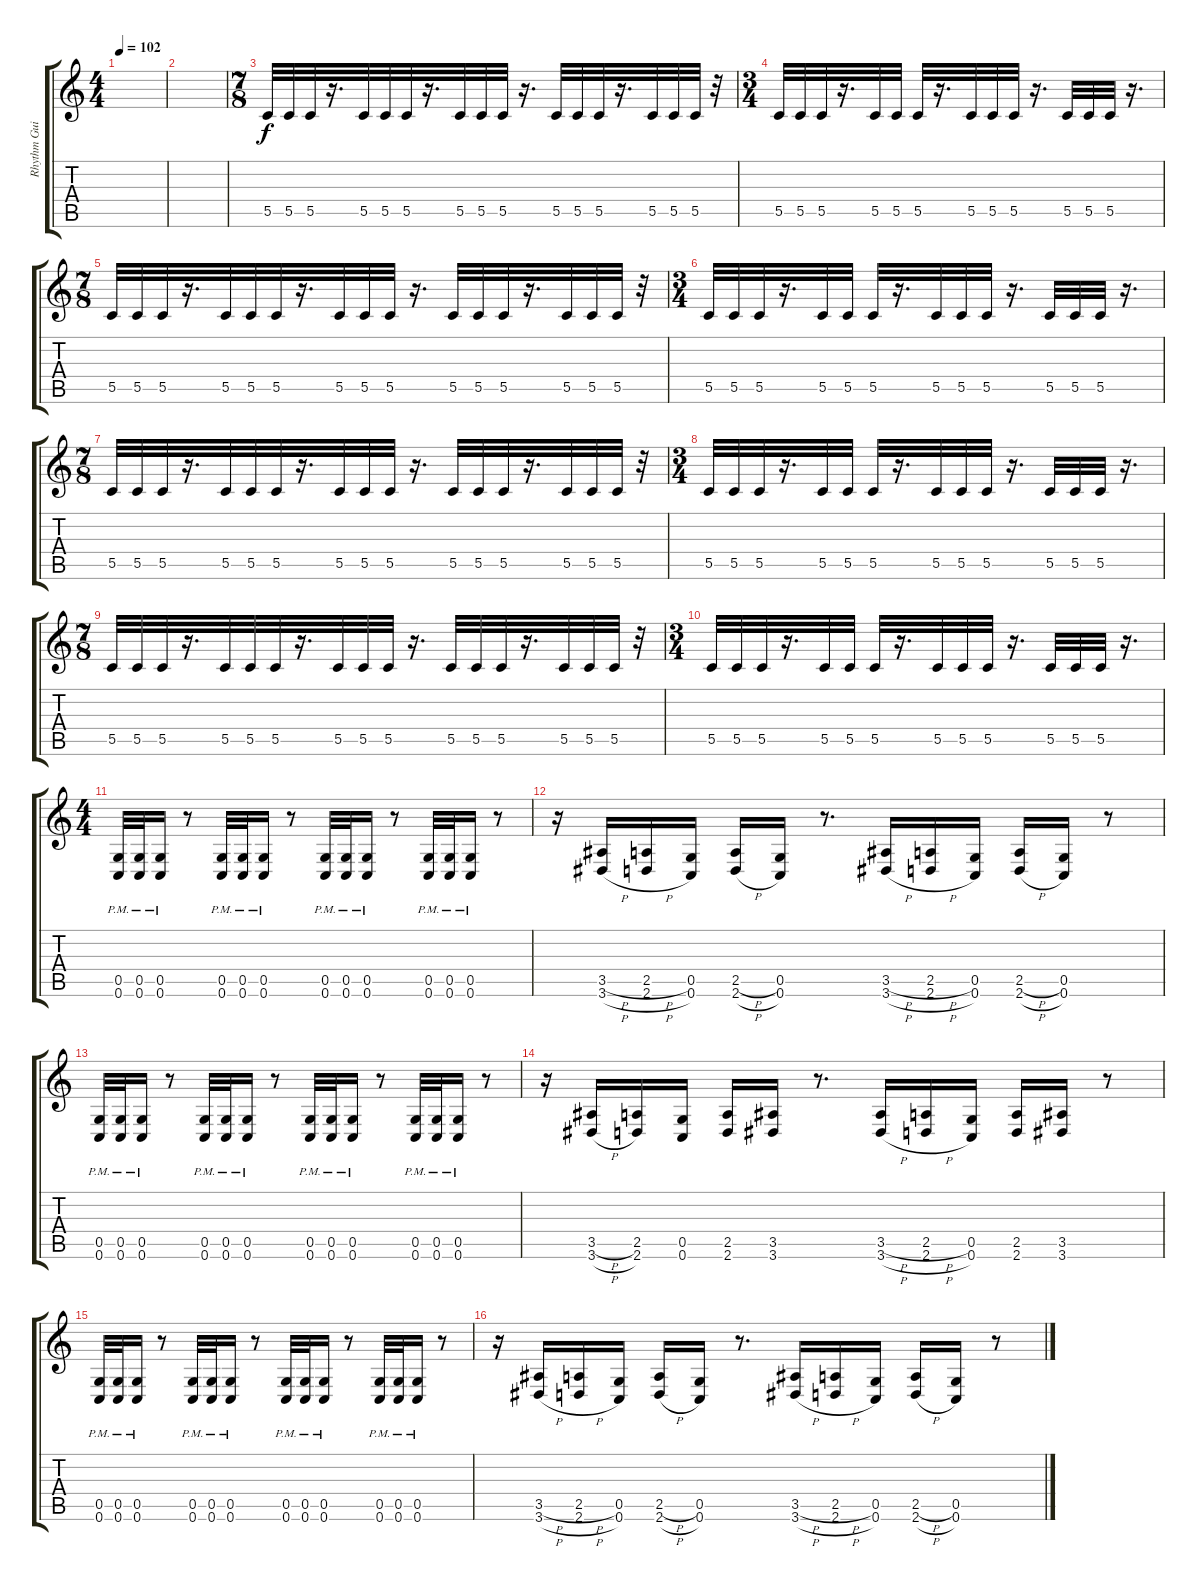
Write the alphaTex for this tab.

\track ("Rhythm Guitar" "Rhythm Gui") {instrument distortionguitar}
\staff {score tabs}
\tuning (D4 A3 F3 C3 G2 C2) {hide}
\ts (4 4)
\tempo 102
\clef g2
\ks c
|
|
\ts (7 8)
5.5.32 5.5.32 5.5.32 r.16{d} 5.5.32 5.5.32 5.5.32 r.16{d} 5.5.32 5.5.32 5.5.32 r.16{d} 5.5.32 5.5.32 5.5.32 r.16{d} 5.5.32 5.5.32 5.5.32 r.32 |
\ts (3 4)
5.5.32 5.5.32 5.5.32 r.16{d} 5.5.32 5.5.32 5.5.32 r.16{d} 5.5.32 5.5.32 5.5.32 r.16{d} 5.5.32 5.5.32 5.5.32 r.16{d} |
\ts (7 8)
5.5.32 5.5.32 5.5.32 r.16{d} 5.5.32 5.5.32 5.5.32 r.16{d} 5.5.32 5.5.32 5.5.32 r.16{d} 5.5.32 5.5.32 5.5.32 r.16{d} 5.5.32 5.5.32 5.5.32 r.32 |
\ts (3 4)
5.5.32 5.5.32 5.5.32 r.16{d} 5.5.32 5.5.32 5.5.32 r.16{d} 5.5.32 5.5.32 5.5.32 r.16{d} 5.5.32 5.5.32 5.5.32 r.16{d} |
\ts (7 8)
5.5.32 5.5.32 5.5.32 r.16{d} 5.5.32 5.5.32 5.5.32 r.16{d} 5.5.32 5.5.32 5.5.32 r.16{d} 5.5.32 5.5.32 5.5.32 r.16{d} 5.5.32 5.5.32 5.5.32 r.32 |
\ts (3 4)
5.5.32 5.5.32 5.5.32 r.16{d} 5.5.32 5.5.32 5.5.32 r.16{d} 5.5.32 5.5.32 5.5.32 r.16{d} 5.5.32 5.5.32 5.5.32 r.16{d} |
\ts (7 8)
5.5.32 5.5.32 5.5.32 r.16{d} 5.5.32 5.5.32 5.5.32 r.16{d} 5.5.32 5.5.32 5.5.32 r.16{d} 5.5.32 5.5.32 5.5.32 r.16{d} 5.5.32 5.5.32 5.5.32 r.32 |
\ts (3 4)
5.5.32 5.5.32 5.5.32 r.16{d} 5.5.32 5.5.32 5.5.32 r.16{d} 5.5.32 5.5.32 5.5.32 r.16{d} 5.5.32 5.5.32 5.5.32 r.16{d} |
\ts (4 4)
(0.5{pm} 0.6{pm}).32 (0.5{pm} 0.6{pm}).32 (0.5{pm} 0.6{pm}).16 r.8 (0.5{pm} 0.6{pm}).32 (0.5{pm} 0.6{pm}).32 (0.5{pm} 0.6{pm}).16 r.8 (0.5{pm} 0.6{pm}).32 (0.5{pm} 0.6{pm}).32 (0.5{pm} 0.6{pm}).16 r.8 (0.5{pm} 0.6{pm}).32 (0.5{pm} 0.6{pm}).32 (0.5{pm} 0.6{pm}).16 r.8 |
r.16 (3.5{h} 3.6{h}).16 (2.5{h} 2.6{h}).16 (0.5 0.6).16 (2.5{h} 2.6{h}).16 (0.5 0.6).16 r.8{d} (3.5{h} 3.6{h}).16 (2.5{h} 2.6{h}).16 (0.5 0.6).16 (2.5{h} 2.6{h}).16 (0.5 0.6).16 r.8 |
(0.5{pm} 0.6{pm}).32 (0.5{pm} 0.6{pm}).32 (0.5{pm} 0.6{pm}).16 r.8 (0.5{pm} 0.6{pm}).32 (0.5{pm} 0.6{pm}).32 (0.5{pm} 0.6{pm}).16 r.8 (0.5{pm} 0.6{pm}).32 (0.5{pm} 0.6{pm}).32 (0.5{pm} 0.6{pm}).16 r.8 (0.5{pm} 0.6{pm}).32 (0.5{pm} 0.6{pm}).32 (0.5{pm} 0.6{pm}).16 r.8 |
r.16 (3.5{h} 3.6{h}).16 (2.5 2.6).16 (0.5 0.6).16 (2.5 2.6).16 (3.5 3.6).16 r.8{d} (3.5{h} 3.6{h}).16 (2.5{h} 2.6{h}).16 (0.5 0.6).16 (2.5 2.6).16 (3.5 3.6).16 r.8 |
(0.5{pm} 0.6{pm}).32 (0.5{pm} 0.6{pm}).32 (0.5{pm} 0.6{pm}).16 r.8 (0.5{pm} 0.6{pm}).32 (0.5{pm} 0.6{pm}).32 (0.5{pm} 0.6{pm}).16 r.8 (0.5{pm} 0.6{pm}).32 (0.5{pm} 0.6{pm}).32 (0.5{pm} 0.6{pm}).16 r.8 (0.5{pm} 0.6{pm}).32 (0.5{pm} 0.6{pm}).32 (0.5{pm} 0.6{pm}).16 r.8 |
r.16 (3.5{h} 3.6{h}).16 (2.5{h} 2.6{h}).16 (0.5 0.6).16 (2.5{h} 2.6{h}).16 (0.5 0.6).16 r.8{d} (3.5{h} 3.6{h}).16 (2.5{h} 2.6{h}).16 (0.5 0.6).16 (2.5{h} 2.6{h}).16 (0.5 0.6).16 r.8
